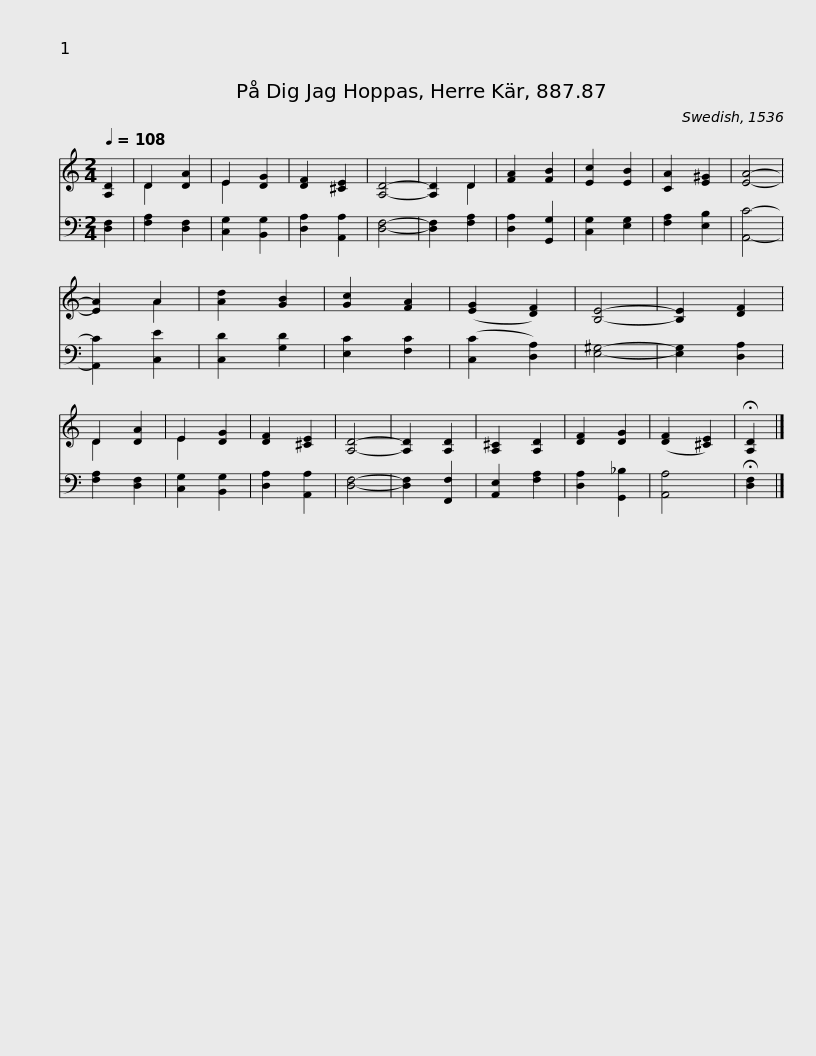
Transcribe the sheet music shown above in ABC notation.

X:1
%%score ( 1 2 ) 3
L:1/8
Q:1/4=108
M:2/4
I:linebreak $
K:C
V:1 treble
V:2 treble
V:3 bass
V:1
 [A,D]2 | D2 [DA]2 | E2 [DG]2 | [DF]2 [^CE]2 | [A,D]4- | %5
 [A,D]2 D2 | [FA]2 [FB]2 | [Ec]2 [EB]2 | [CA]2 [E^G]2 | [EA]4- | %10
 [EA]2 A2 | [Ad]2 [GB]2 | [Gc]2 [FA]2 | ([EG]2 [DF]2) | [B,E]4- | %15
 [B,E]2 [DF]2 | D2 [DA]2 |$ E2 [DG]2 | [DF]2 [^CE]2 | [A,D]4- | %20
 [A,D]2 [A,D]2 | [A,^C]2 [A,D]2 | [DF]2 [DG]2 | ([DF]2 [^CE]2) | !fermata![A,D]2 |] %25
V:2
 x2 | D2 x2 | E2 x2 | x4 | x4 | %5
 x2 D2 | x4 | x4 | x4 | x4 | %10
 x2 A2 | x4 | x4 | x4 | x4 | %15
 x4 | D2 x2 |$ E2 x2 | x4 | x4 | %20
 x4 | x4 | x4 | x4 | x2 |] %25
V:3
 [D,F,]2 | [F,A,]2 [D,F,]2 | [C,G,]2 [B,,G,]2 | [D,A,]2 [A,,A,]2 | [D,F,]4- | %5
 [D,F,]2 [F,A,]2 | [D,A,]2 [G,,G,]2 | [C,G,]2 [E,G,]2 | [F,A,]2 [E,B,]2 | [A,,C]4- | %10
 [A,,C]2 [C,E]2 | [C,D]2 [G,D]2 | [E,C]2 [F,C]2 | ([C,C]2 [D,A,]2) | [E,^G,]4- | %15
 [E,G,]2 [D,A,]2 | [F,A,]2 [D,F,]2 |$ [C,G,]2 [B,,G,]2 | [D,A,]2 [A,,A,]2 | [D,F,]4- | %20
 [D,F,]2 [F,,F,]2 | [A,,E,]2 [F,A,]2 | [D,A,]2 [G,,_B,]2 | [A,,A,]4 | !fermata![D,F,]2 |] %25
